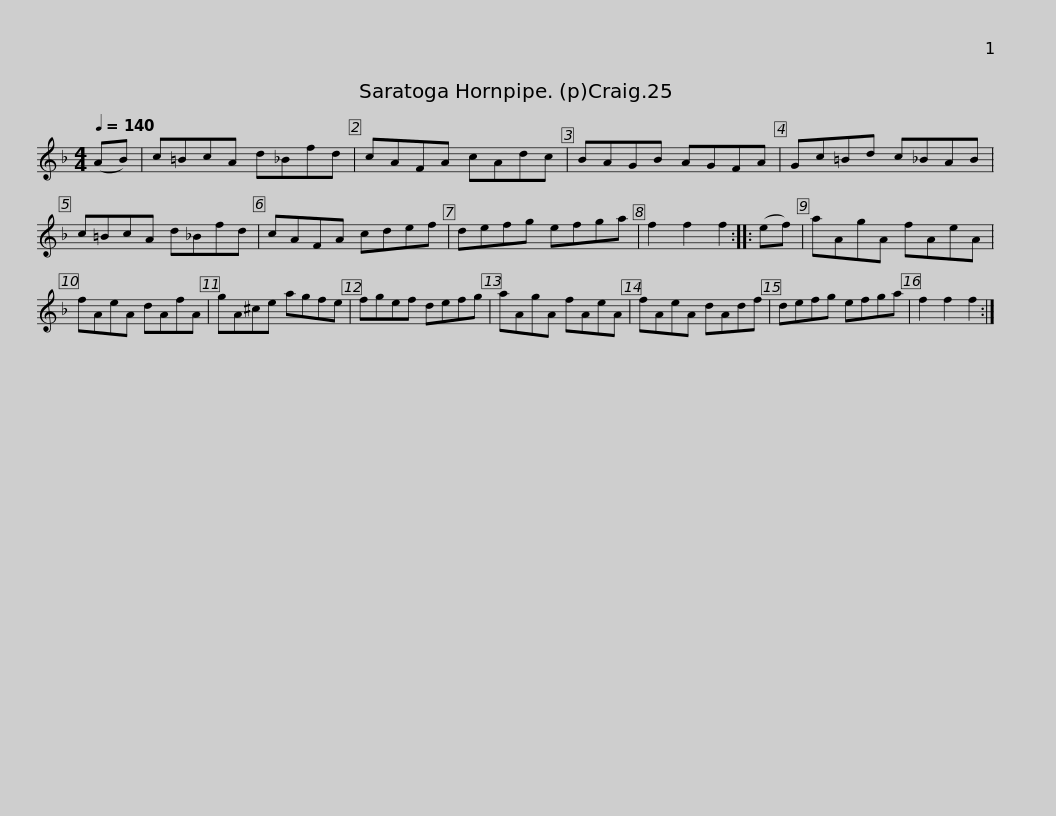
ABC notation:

X:1
L:1/8
Q:1/4=140
M:4/4
I:linebreak $
K:F
V:1 treble
V:1
 (AB) | c=BcA d_Bfd | cAFA cAdc | BAGB AGFA | Gc=Bd c_BAB |$ %5
 c=BcA d_Bfd | cAFA cdef | defg efga | f2 f2 f2 :: (ef) | %10
 aAgA fAeA |$ fAeA dAfA | gA^ce agfe | fgef defg | aAgA fAeA | %15
 fAeA dAdf |$ defg efga | f2 f2 f2 :| %18
